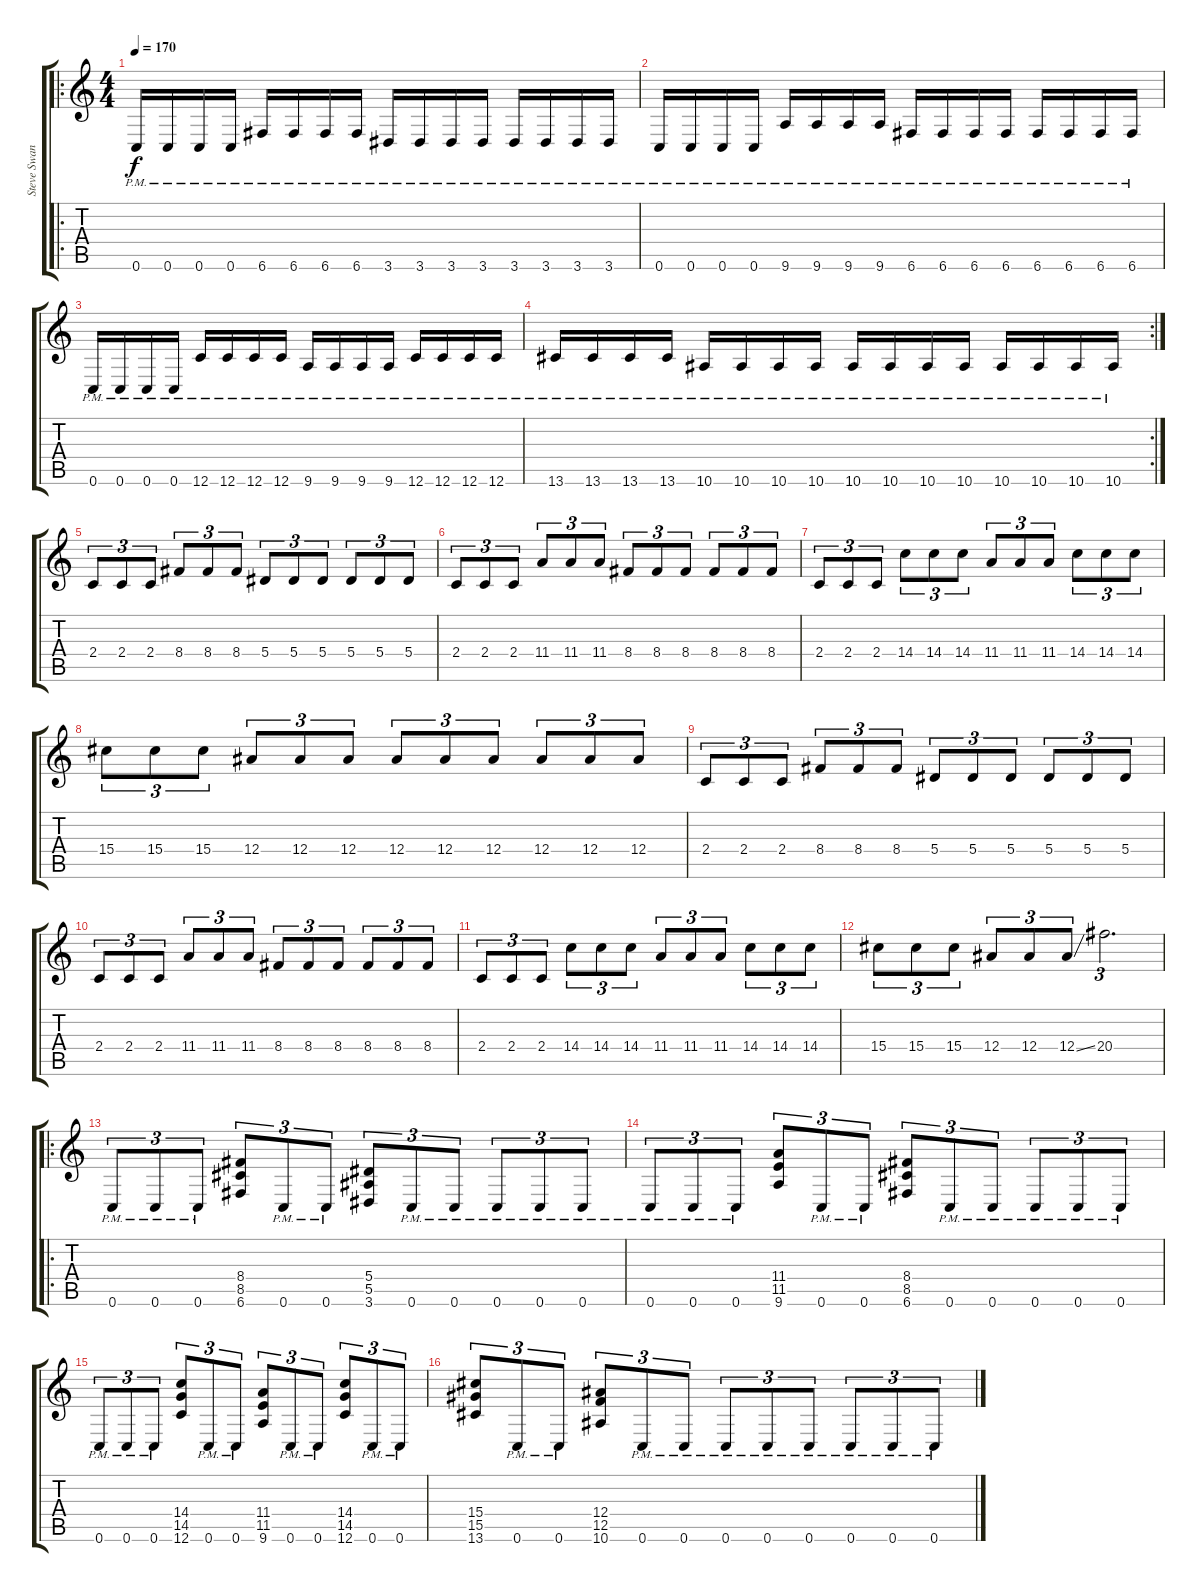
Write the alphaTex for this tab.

\track ("Steve Swanson" "Steve Swan") {instrument distortionguitar}
\staff {score tabs}
\tuning (C4 G3 Eb3 Bb2 F2 C2) {hide}
\ro
\ts (4 4)
\tempo 170
\clef g2
\ks c
0.6{pm}.16{dy f} 0.6{pm}.16 0.6{pm}.16 0.6{pm}.16 6.6{pm}.16 6.6{pm}.16 6.6{pm}.16 6.6{pm}.16 3.6{pm}.16 3.6{pm}.16 3.6{pm}.16 3.6{pm}.16 3.6{pm}.16 3.6{pm}.16 3.6{pm}.16 3.6{pm}.16 |
0.6{pm}.16 0.6{pm}.16 0.6{pm}.16 0.6{pm}.16 9.6{pm}.16 9.6{pm}.16 9.6{pm}.16 9.6{pm}.16 6.6{pm}.16 6.6{pm}.16 6.6{pm}.16 6.6{pm}.16 6.6{pm}.16 6.6{pm}.16 6.6{pm}.16 6.6{pm}.16 |
0.6{pm}.16 0.6{pm}.16 0.6{pm}.16 0.6{pm}.16 12.6{pm}.16 12.6{pm}.16 12.6{pm}.16 12.6{pm}.16 9.6{pm}.16 9.6{pm}.16 9.6{pm}.16 9.6{pm}.16 12.6{pm}.16 12.6{pm}.16 12.6{pm}.16 12.6{pm}.16 |
\rc 2
13.6{pm}.16 13.6{pm}.16 13.6{pm}.16 13.6{pm}.16 10.6{pm}.16 10.6{pm}.16 10.6{pm}.16 10.6{pm}.16 10.6{pm}.16 10.6{pm}.16 10.6{pm}.16 10.6{pm}.16 10.6{pm}.16 10.6{pm}.16 10.6{pm}.16 10.6{pm}.16 |
2.4.8{tu (3 2)} 2.4.8{tu (3 2)} 2.4.8{tu (3 2)} 8.4.8{tu (3 2)} 8.4.8{tu (3 2)} 8.4.8{tu (3 2)} 5.4.8{tu (3 2)} 5.4.8{tu (3 2)} 5.4.8{tu (3 2)} 5.4.8{tu (3 2)} 5.4.8{tu (3 2)} 5.4.8{tu (3 2)} |
2.4.8{tu (3 2)} 2.4.8{tu (3 2)} 2.4.8{tu (3 2)} 11.4.8{tu (3 2)} 11.4.8{tu (3 2)} 11.4.8{tu (3 2)} 8.4.8{tu (3 2)} 8.4.8{tu (3 2)} 8.4.8{tu (3 2)} 8.4.8{tu (3 2)} 8.4.8{tu (3 2)} 8.4.8{tu (3 2)} |
2.4.8{tu (3 2)} 2.4.8{tu (3 2)} 2.4.8{tu (3 2)} 14.4.8{tu (3 2)} 14.4.8{tu (3 2)} 14.4.8{tu (3 2)} 11.4.8{tu (3 2)} 11.4.8{tu (3 2)} 11.4.8{tu (3 2)} 14.4.8{tu (3 2)} 14.4.8{tu (3 2)} 14.4.8{tu (3 2)} |
15.4.8{tu (3 2)} 15.4.8{tu (3 2)} 15.4.8{tu (3 2)} 12.4.8{tu (3 2)} 12.4.8{tu (3 2)} 12.4.8{tu (3 2)} 12.4.8{tu (3 2)} 12.4.8{tu (3 2)} 12.4.8{tu (3 2)} 12.4.8{tu (3 2)} 12.4.8{tu (3 2)} 12.4.8{tu (3 2)} |
2.4.8{tu (3 2)} 2.4.8{tu (3 2)} 2.4.8{tu (3 2)} 8.4.8{tu (3 2)} 8.4.8{tu (3 2)} 8.4.8{tu (3 2)} 5.4.8{tu (3 2)} 5.4.8{tu (3 2)} 5.4.8{tu (3 2)} 5.4.8{tu (3 2)} 5.4.8{tu (3 2)} 5.4.8{tu (3 2)} |
2.4.8{tu (3 2)} 2.4.8{tu (3 2)} 2.4.8{tu (3 2)} 11.4.8{tu (3 2)} 11.4.8{tu (3 2)} 11.4.8{tu (3 2)} 8.4.8{tu (3 2)} 8.4.8{tu (3 2)} 8.4.8{tu (3 2)} 8.4.8{tu (3 2)} 8.4.8{tu (3 2)} 8.4.8{tu (3 2)} |
2.4.8{tu (3 2)} 2.4.8{tu (3 2)} 2.4.8{tu (3 2)} 14.4.8{tu (3 2)} 14.4.8{tu (3 2)} 14.4.8{tu (3 2)} 11.4.8{tu (3 2)} 11.4.8{tu (3 2)} 11.4.8{tu (3 2)} 14.4.8{tu (3 2)} 14.4.8{tu (3 2)} 14.4.8{tu (3 2)} |
15.4.8{tu (3 2)} 15.4.8{tu (3 2)} 15.4.8{tu (3 2)} 12.4.8{tu (3 2)} 12.4.8{tu (3 2)} 12.4{ss}.8{tu (3 2)} 20.4.2{d tu (3 2)} |
\ro
0.6{pm}.8{tu (3 2)} 0.6{pm}.8{tu (3 2)} 0.6{pm}.8{tu (3 2)} (8.4 8.5 6.6).8{tu (3 2)} 0.6{pm}.8{tu (3 2)} 0.6{pm}.8{tu (3 2)} (5.4 5.5 3.6).8{tu (3 2)} 0.6{pm}.8{tu (3 2)} 0.6{pm}.8{tu (3 2)} 0.6{pm}.8{tu (3 2)} 0.6{pm}.8{tu (3 2)} 0.6{pm}.8{tu (3 2)} |
0.6{pm}.8{tu (3 2)} 0.6{pm}.8{tu (3 2)} 0.6{pm}.8{tu (3 2)} (11.4 11.5 9.6).8{tu (3 2)} 0.6{pm}.8{tu (3 2)} 0.6{pm}.8{tu (3 2)} (8.4 8.5 6.6).8{tu (3 2)} 0.6{pm}.8{tu (3 2)} 0.6{pm}.8{tu (3 2)} 0.6{pm}.8{tu (3 2)} 0.6{pm}.8{tu (3 2)} 0.6{pm}.8{tu (3 2)} |
0.6{pm}.8{tu (3 2)} 0.6{pm}.8{tu (3 2)} 0.6{pm}.8{tu (3 2)} (14.4 14.5 12.6).8{tu (3 2)} 0.6{pm}.8{tu (3 2)} 0.6{pm}.8{tu (3 2)} (11.4 11.5 9.6).8{tu (3 2)} 0.6{pm}.8{tu (3 2)} 0.6{pm}.8{tu (3 2)} (14.4 14.5 12.6).8{tu (3 2)} 0.6{pm}.8{tu (3 2)} 0.6{pm}.8{tu (3 2)} |
(15.4 15.5 13.6).8{tu (3 2)} 0.6{pm}.8{tu (3 2)} 0.6{pm}.8{tu (3 2)} (12.4 12.5 10.6).8{tu (3 2)} 0.6{pm}.8{tu (3 2)} 0.6{pm}.8{tu (3 2)} 0.6{pm}.8{tu (3 2)} 0.6{pm}.8{tu (3 2)} 0.6{pm}.8{tu (3 2)} 0.6{pm}.8{tu (3 2)} 0.6{pm}.8{tu (3 2)} 0.6{pm}.8{tu (3 2)}
